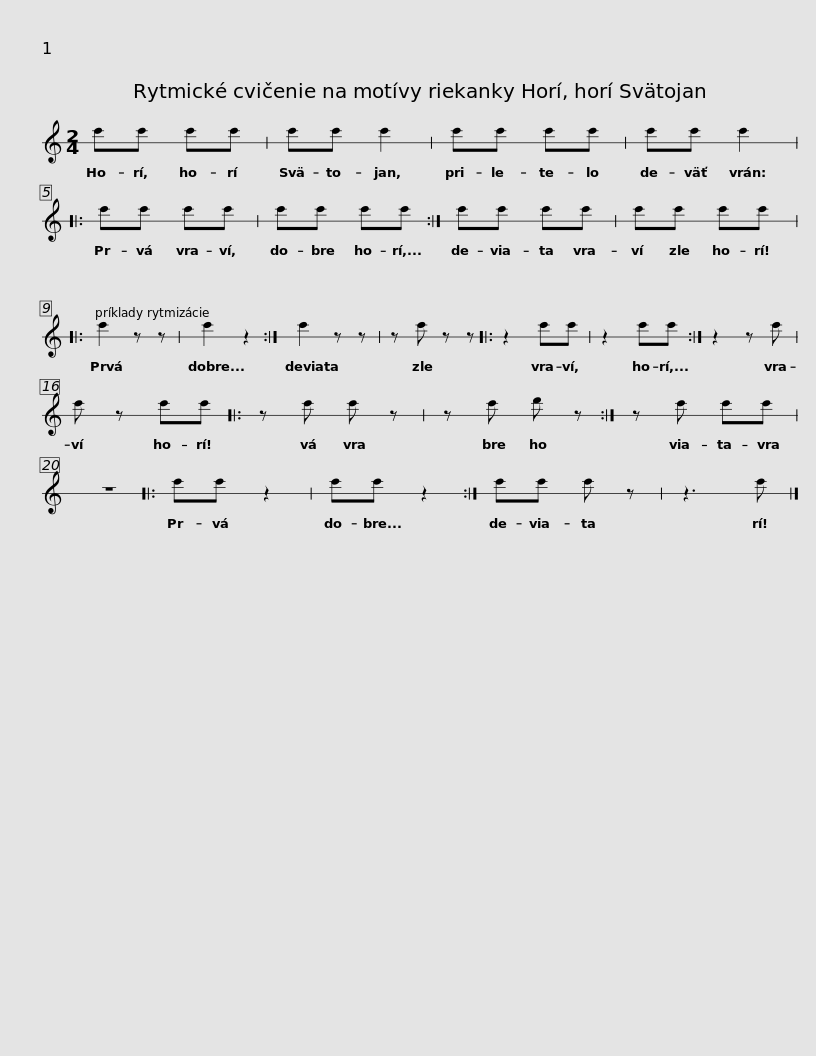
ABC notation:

X:1
L:1/8
M:2/4
I:linebreak $
K:C
V:1 treble stafflines=1
V:1
 ff ff | ff f2 | ff ff | ff f2 |:$ ff ff | %5
 ff ff :| ff ff | ff ff |:$ f2 z z | f2 z2 :| %10
 f2 z z | z f z z |:$ z2 ff | z2 ff :| z2 z f | %15
 f z ff |:$ z f f z | z f g z :| z f ff | z4 |:$ %20
 ff z2 | ff z2 :| ff f z | z3 f |] %24
